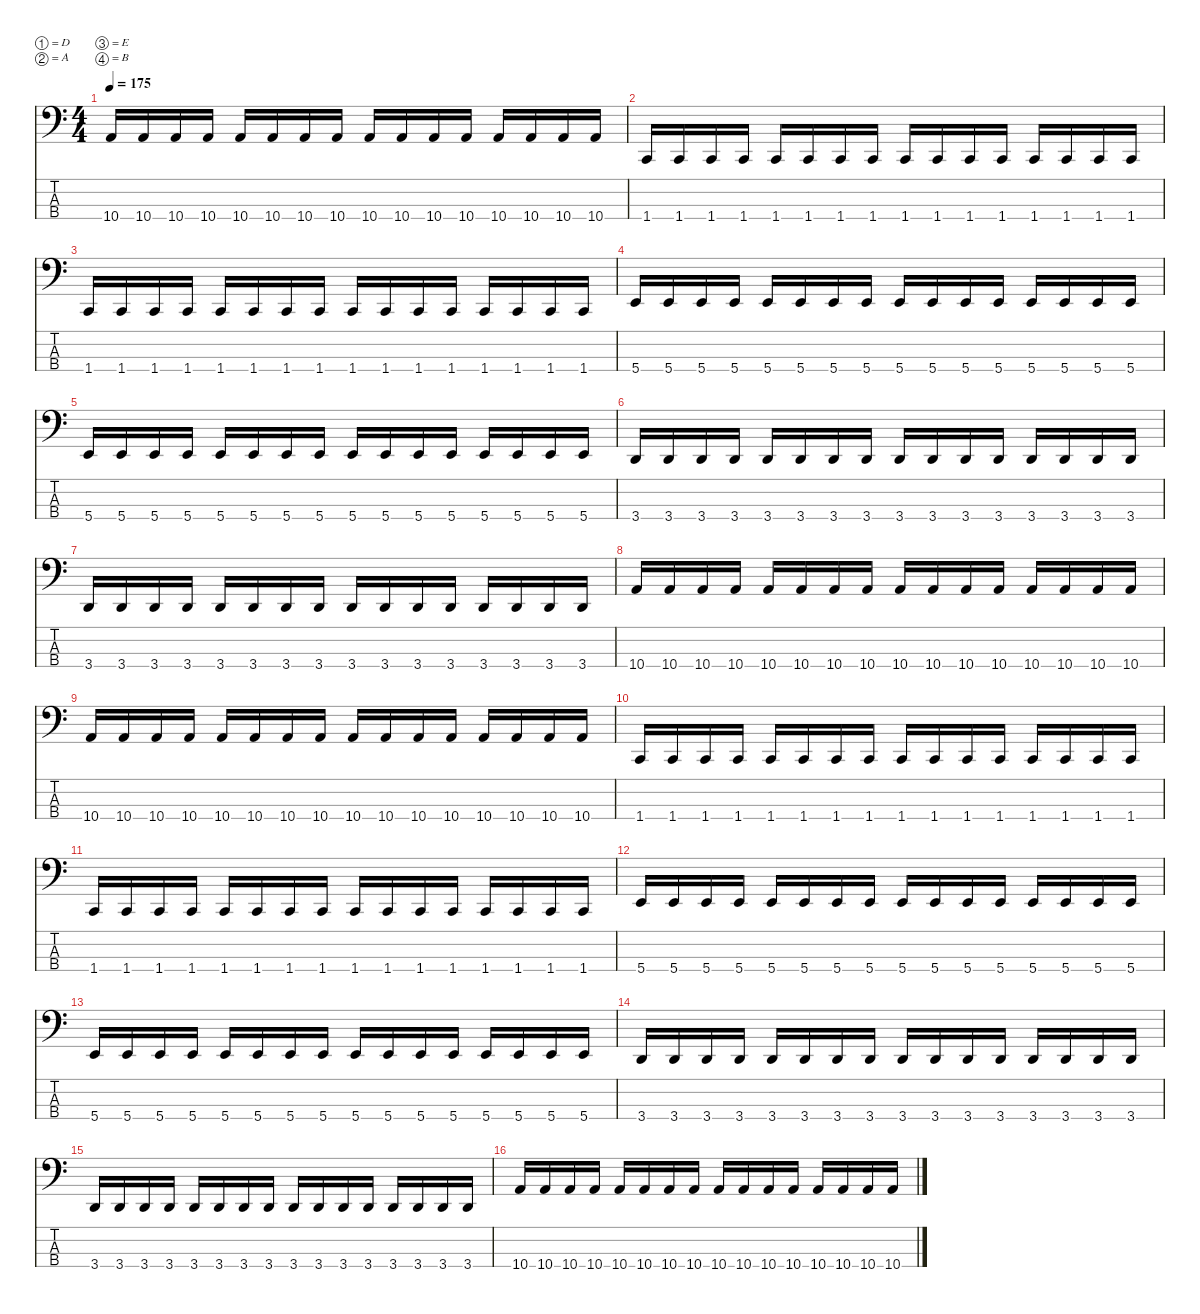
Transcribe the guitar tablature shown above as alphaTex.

\defaultSystemsLayout 4
\hideDynamics
\bracketExtendMode nobrackets
\singleTrackTrackNamePolicy hidden
\multiTrackTrackNamePolicy hidden
\firstSystemTrackNameMode fullname
\firstSystemTrackNameOrientation horizontal
\otherSystemsTrackNameOrientation horizontal
\track ("Ted Lindström" "el.bs.") {instrument electricbasspick}
\staff {score tabs}
\tuning (D2 A1 E1 B0)
\ts (4 4)
\tempo 175
\clef f4
\ks c
10.4.16{dy f beam Up} 10.4.16{beam Up} 10.4.16{beam Up} 10.4.16{beam Up} 10.4.16{beam Up} 10.4.16{beam Up} 10.4.16{beam Up} 10.4.16{beam Up} 10.4.16{beam Up} 10.4.16{beam Up} 10.4.16{beam Up} 10.4.16{beam Up} 10.4.16{beam Up} 10.4.16{beam Up} 10.4.16{beam Up} 10.4.16{beam Up} |
1.4.16{beam Up} 1.4.16{beam Up} 1.4.16{beam Up} 1.4.16{beam Up} 1.4.16{beam Up} 1.4.16{beam Up} 1.4.16{beam Up} 1.4.16{beam Up} 1.4.16{beam Up} 1.4.16{beam Up} 1.4.16{beam Up} 1.4.16{beam Up} 1.4.16{beam Up} 1.4.16{beam Up} 1.4.16{beam Up} 1.4.16{beam Up} |
1.4.16{beam Up} 1.4.16{beam Up} 1.4.16{beam Up} 1.4.16{beam Up} 1.4.16{beam Up} 1.4.16{beam Up} 1.4.16{beam Up} 1.4.16{beam Up} 1.4.16{beam Up} 1.4.16{beam Up} 1.4.16{beam Up} 1.4.16{beam Up} 1.4.16{beam Up} 1.4.16{beam Up} 1.4.16{beam Up} 1.4.16{beam Up} |
5.4.16{beam Up} 5.4.16{beam Up} 5.4.16{beam Up} 5.4.16{beam Up} 5.4.16{beam Up} 5.4.16{beam Up} 5.4.16{beam Up} 5.4.16{beam Up} 5.4.16{beam Up} 5.4.16{beam Up} 5.4.16{beam Up} 5.4.16{beam Up} 5.4.16{beam Up} 5.4.16{beam Up} 5.4.16{beam Up} 5.4.16{beam Up} |
5.4.16{beam Up} 5.4.16{beam Up} 5.4.16{beam Up} 5.4.16{beam Up} 5.4.16{beam Up} 5.4.16{beam Up} 5.4.16{beam Up} 5.4.16{beam Up} 5.4.16{beam Up} 5.4.16{beam Up} 5.4.16{beam Up} 5.4.16{beam Up} 5.4.16{beam Up} 5.4.16{beam Up} 5.4.16{beam Up} 5.4.16{beam Up} |
3.4.16{beam Up} 3.4.16{beam Up} 3.4.16{beam Up} 3.4.16{beam Up} 3.4.16{beam Up} 3.4.16{beam Up} 3.4.16{beam Up} 3.4.16{beam Up} 3.4.16{beam Up} 3.4.16{beam Up} 3.4.16{beam Up} 3.4.16{beam Up} 3.4.16{beam Up} 3.4.16{beam Up} 3.4.16{beam Up} 3.4.16{beam Up} |
3.4.16{beam Up} 3.4.16{beam Up} 3.4.16{beam Up} 3.4.16{beam Up} 3.4.16{beam Up} 3.4.16{beam Up} 3.4.16{beam Up} 3.4.16{beam Up} 3.4.16{beam Up} 3.4.16{beam Up} 3.4.16{beam Up} 3.4.16{beam Up} 3.4.16{beam Up} 3.4.16{beam Up} 3.4.16{beam Up} 3.4.16{beam Up} |
10.4.16{beam Up} 10.4.16{beam Up} 10.4.16{beam Up} 10.4.16{beam Up} 10.4.16{beam Up} 10.4.16{beam Up} 10.4.16{beam Up} 10.4.16{beam Up} 10.4.16{beam Up} 10.4.16{beam Up} 10.4.16{beam Up} 10.4.16{beam Up} 10.4.16{beam Up} 10.4.16{beam Up} 10.4.16{beam Up} 10.4.16{beam Up} |
10.4.16{beam Up} 10.4.16{beam Up} 10.4.16{beam Up} 10.4.16{beam Up} 10.4.16{beam Up} 10.4.16{beam Up} 10.4.16{beam Up} 10.4.16{beam Up} 10.4.16{beam Up} 10.4.16{beam Up} 10.4.16{beam Up} 10.4.16{beam Up} 10.4.16{beam Up} 10.4.16{beam Up} 10.4.16{beam Up} 10.4.16{beam Up} |
1.4.16{beam Up} 1.4.16{beam Up} 1.4.16{beam Up} 1.4.16{beam Up} 1.4.16{beam Up} 1.4.16{beam Up} 1.4.16{beam Up} 1.4.16{beam Up} 1.4.16{beam Up} 1.4.16{beam Up} 1.4.16{beam Up} 1.4.16{beam Up} 1.4.16{beam Up} 1.4.16{beam Up} 1.4.16{beam Up} 1.4.16{beam Up} |
1.4.16{beam Up} 1.4.16{beam Up} 1.4.16{beam Up} 1.4.16{beam Up} 1.4.16{beam Up} 1.4.16{beam Up} 1.4.16{beam Up} 1.4.16{beam Up} 1.4.16{beam Up} 1.4.16{beam Up} 1.4.16{beam Up} 1.4.16{beam Up} 1.4.16{beam Up} 1.4.16{beam Up} 1.4.16{beam Up} 1.4.16{beam Up} |
5.4.16{beam Up} 5.4.16{beam Up} 5.4.16{beam Up} 5.4.16{beam Up} 5.4.16{beam Up} 5.4.16{beam Up} 5.4.16{beam Up} 5.4.16{beam Up} 5.4.16{beam Up} 5.4.16{beam Up} 5.4.16{beam Up} 5.4.16{beam Up} 5.4.16{beam Up} 5.4.16{beam Up} 5.4.16{beam Up} 5.4.16{beam Up} |
5.4.16{beam Up} 5.4.16{beam Up} 5.4.16{beam Up} 5.4.16{beam Up} 5.4.16{beam Up} 5.4.16{beam Up} 5.4.16{beam Up} 5.4.16{beam Up} 5.4.16{beam Up} 5.4.16{beam Up} 5.4.16{beam Up} 5.4.16{beam Up} 5.4.16{beam Up} 5.4.16{beam Up} 5.4.16{beam Up} 5.4.16{beam Up} |
3.4.16{beam Up} 3.4.16{beam Up} 3.4.16{beam Up} 3.4.16{beam Up} 3.4.16{beam Up} 3.4.16{beam Up} 3.4.16{beam Up} 3.4.16{beam Up} 3.4.16{beam Up} 3.4.16{beam Up} 3.4.16{beam Up} 3.4.16{beam Up} 3.4.16{beam Up} 3.4.16{beam Up} 3.4.16{beam Up} 3.4.16{beam Up} |
3.4.16{beam Up} 3.4.16{beam Up} 3.4.16{beam Up} 3.4.16{beam Up} 3.4.16{beam Up} 3.4.16{beam Up} 3.4.16{beam Up} 3.4.16{beam Up} 3.4.16{beam Up} 3.4.16{beam Up} 3.4.16{beam Up} 3.4.16{beam Up} 3.4.16{beam Up} 3.4.16{beam Up} 3.4.16{beam Up} 3.4.16{beam Up} |
10.4.16{beam Up} 10.4.16{beam Up} 10.4.16{beam Up} 10.4.16{beam Up} 10.4.16{beam Up} 10.4.16{beam Up} 10.4.16{beam Up} 10.4.16{beam Up} 10.4.16{beam Up} 10.4.16{beam Up} 10.4.16{beam Up} 10.4.16{beam Up} 10.4.16{beam Up} 10.4.16{beam Up} 10.4.16{beam Up} 10.4.16{beam Up}
